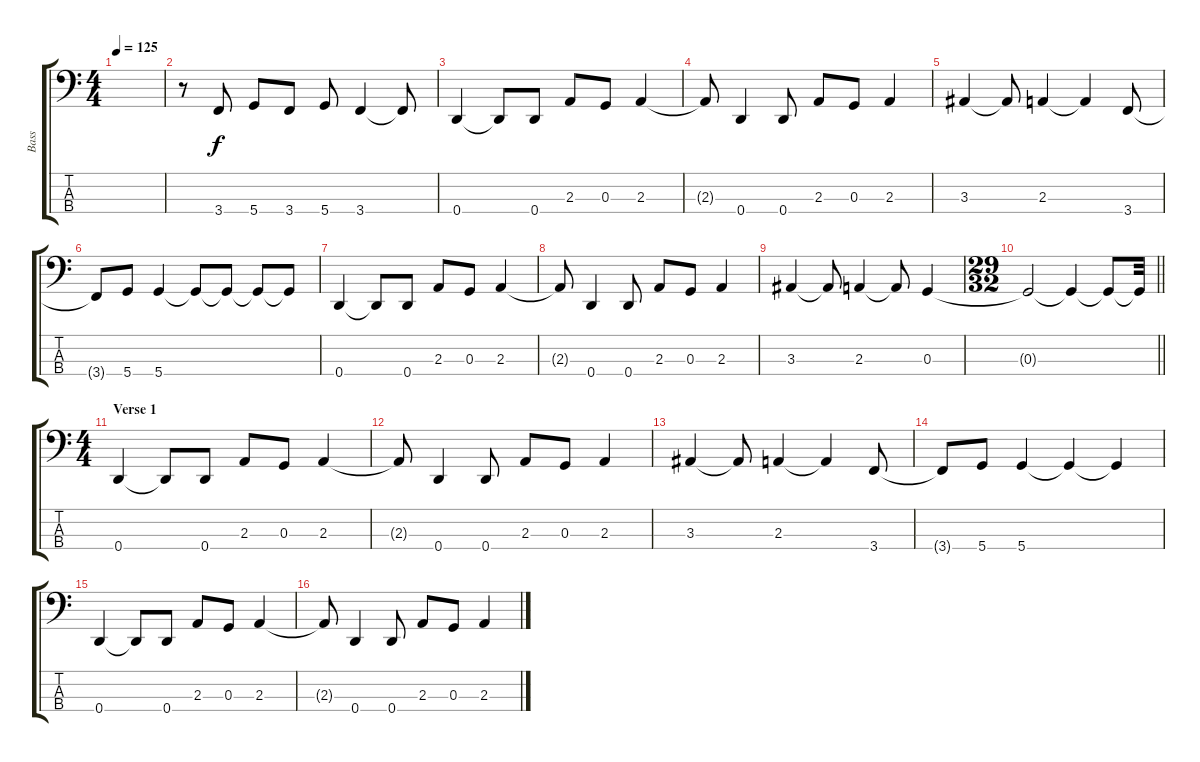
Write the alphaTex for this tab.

\track ("Bass" "Bass") {instrument electricbassfinger}
\staff {score tabs}
\tuning (F2 C2 G1 D1) {hide}
\ts (4 4)
\tempo 125
\clef f4
\ks c
|
r.8 3.4.8 5.4.8 3.4.8 5.4.8 3.4.4 3.4{t}.8 |
0.4.4 0.4{t}.8 0.4.8 2.3.8 0.3.8 2.3.4 |
2.3{t}.8 0.4.4 0.4.8 2.3.8 0.3.8 2.3.4 |
3.3.4 3.3{t}.8 2.3.4 2.3{t}.4 3.4.8 |
3.4{t}.8 5.4.8 5.4.4 5.4{t}.8 5.4{t}.8 5.4{t}.8 5.4{t}.8 |
0.4.4 0.4{t}.8 0.4.8 2.3.8 0.3.8 2.3.4 |
2.3{t}.8 0.4.4 0.4.8 2.3.8 0.3.8 2.3.4 |
3.3.4 3.3{t}.8 2.3.4 2.3{t}.8 0.3.4 |
\ts (29 32)
\barLineRight lightlight
0.3{t}.2 0.3{t}.4 0.3{t}.8 0.3{t}.32 |
\ts (4 4)
\section ("" "Verse 1")
0.4.4 0.4{t}.8 0.4.8 2.3.8 0.3.8 2.3.4 |
2.3{t}.8 0.4.4 0.4.8 2.3.8 0.3.8 2.3.4 |
3.3.4 3.3{t}.8 2.3.4 2.3{t}.4 3.4.8 |
3.4{t}.8 5.4.8 5.4.4 5.4{t}.4 5.4{t}.4 |
0.4.4 0.4{t}.8 0.4.8 2.3.8 0.3.8 2.3.4 |
2.3{t}.8 0.4.4 0.4.8 2.3.8 0.3.8 2.3.4
